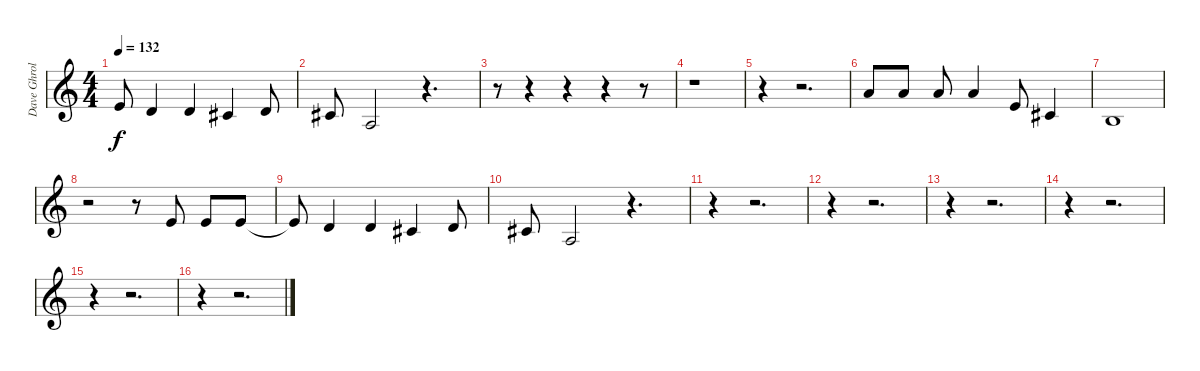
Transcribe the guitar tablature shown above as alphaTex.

\track ("Dave Ghrol (Vocals) (Staff 2)" "Dave Ghrol") {instrument electricgrandpiano}
\staff {score}
\tuning (E4 B3 G3 D3 A2 E2 B1) {hide}
\ts (4 4)
\tempo 132
\clef g2
\ks c
0.1{t}.8{dy f} 3.2.4 3.2.4 2.2.4 3.2.8 |
2.2.8 2.3.2 r.4{d} |
r.8 r.4 r.4 r.4 r.8 |
r.1 |
r.4 r.2{d} |
5.1.8 5.1.8 5.1.8 5.1.4 0.1.8 2.2.4 |
0.2.1 |
r.2 r.8 0.1.8 0.1.8 0.1.8 |
0.1{t}.8 3.2.4 3.2.4 2.2.4 3.2.8 |
2.2.8 2.3.2 r.4{d} |
r.4 r.2{d} |
r.4 r.2{d} |
r.4 r.2{d} |
r.4 r.2{d} |
r.4 r.2{d} |
r.4 r.2{d}
